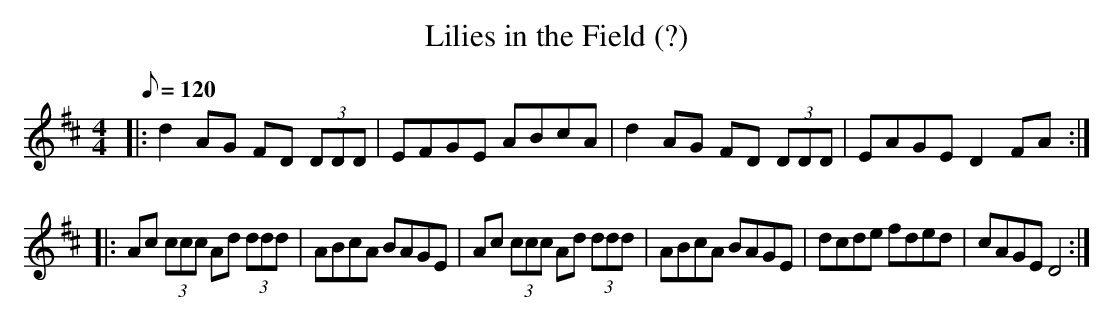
X:1
T:Lilies in the Field (?)
M:4/4
L:1/8
Q:1/8=120
K:D
|: d2 AG FD (3DDD | EFGE ABcA | d2 AG FD (3DDD | EAGE D2 FA :|
|: Ac (3ccc Ad (3ddd | ABcA BAGE | Ac (3ccc Ad (3ddd | ABcA BAGE | dcde fded | cAGE D4 :|
